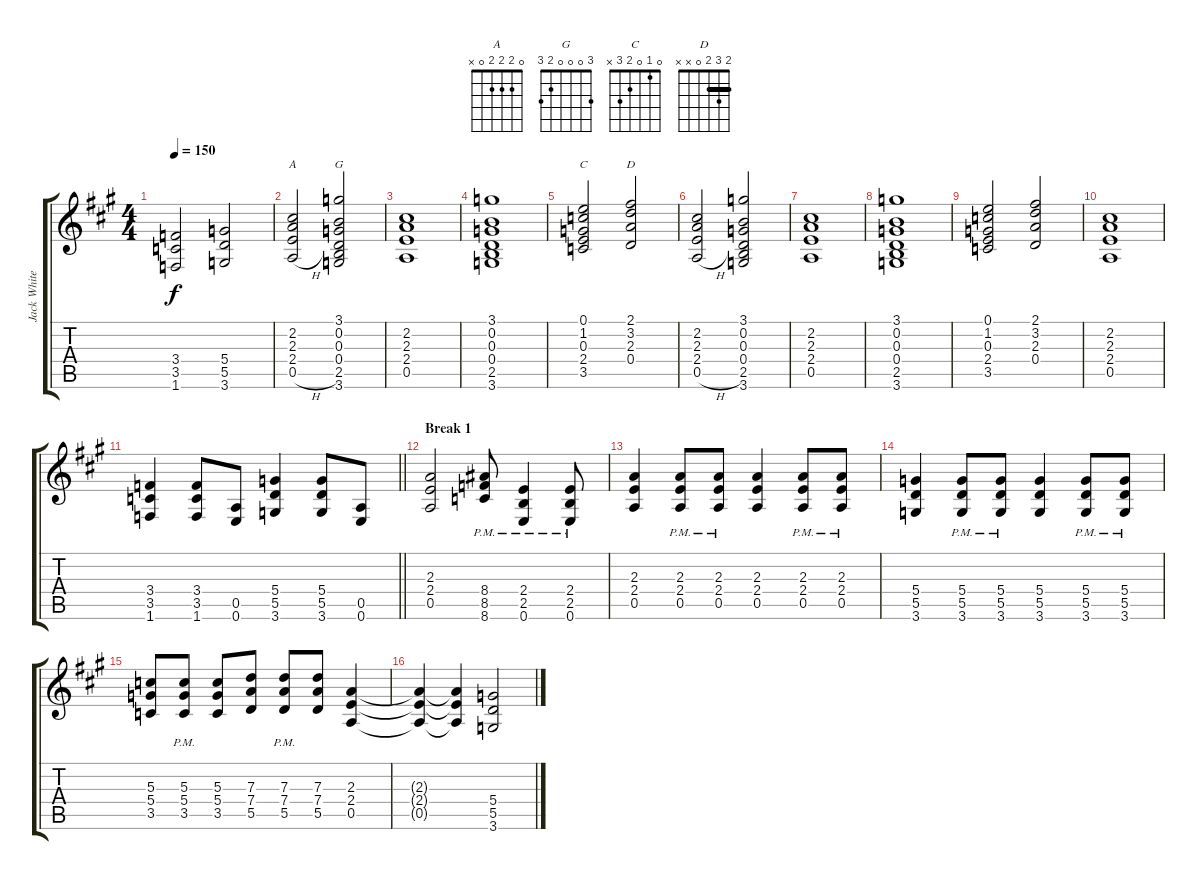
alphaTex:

\track ("Jack White Guitar" "Jack White") {instrument overdrivenguitar}
\staff {score tabs}
\tuning (E4 B3 G3 D3 A2 E2) {hide}
\chord ("A" 0 2 2 2 0 x)
\chord ("G" 3 0 0 0 2 3)
\chord ("C" 0 1 0 2 3 x)
\chord ("D" 2 3 2 0 x x) {barre 2}
\ts (4 4)
\tempo 150
\clef g2
\ks a
(3.4 3.5 1.6).2{dy f} (5.4 5.5 3.6).2 |
(2.2 2.3 2.4 0.5{h}).2{ch "A"} (3.1 0.2 0.3 0.4 2.5 3.6).2{ch "G"} |
(2.2 2.3 2.4 0.5).1 |
(3.1 0.2 0.3 0.4 2.5 3.6).1 |
(0.1 1.2 0.3 2.4 3.5).2{ch "C"} (2.1 3.2 2.3 0.4).2{ch "D"} |
(2.2 2.3 2.4 0.5{h}).2 (3.1 0.2 0.3 0.4 2.5 3.6).2 |
(2.2 2.3 2.4 0.5).1 |
(3.1 0.2 0.3 0.4 2.5 3.6).1 |
(0.1 1.2 0.3 2.4 3.5).2 (2.1 3.2 2.3 0.4).2 |
(2.2 2.3 2.4 0.5).1 |
\barLineRight lightlight
(3.4 3.5 1.6).4 (3.4 3.5 1.6).8 (0.5 0.6).8 (5.4 5.5 3.6).4 (5.4 5.5 3.6).8 (0.5 0.6).8 |
\section ("" "Break 1")
(2.3 2.4 0.5).2 (8.4{pm} 8.5{pm} 8.6{pm}).8 (2.4{pm} 2.5{pm} 0.6{pm}).4 (2.4{pm} 2.5{pm} 0.6{pm}).8 |
(2.3 2.4 0.5).4 (2.3{pm} 2.4{pm} 0.5{pm}).8 (2.3{pm} 2.4{pm} 0.5{pm}).8 (2.3 2.4 0.5).4 (2.3{pm} 2.4{pm} 0.5{pm}).8 (2.3{pm} 2.4{pm} 0.5{pm}).8 |
(5.4 5.5 3.6).4 (5.4{pm} 5.5{pm} 3.6{pm}).8 (5.4{pm} 5.5{pm} 3.6{pm}).8 (5.4 5.5 3.6).4 (5.4{pm} 5.5{pm} 3.6{pm}).8 (5.4{pm} 5.5{pm} 3.6{pm}).8 |
(5.3 5.4 3.5).8 (5.3{pm} 5.4{pm} 3.5{pm}).8 (5.3 5.4 3.5).8 (7.3 7.4 5.5).8 (7.3{pm} 7.4{pm} 5.5{pm}).8 (7.3 7.4 5.5).8 (2.3 2.4 0.5).4 |
(2.3{t} 2.4{t} 0.5{t}).4 (2.3{t} 2.4{t} 0.5{t}).4 (5.4 5.5 3.6).2
